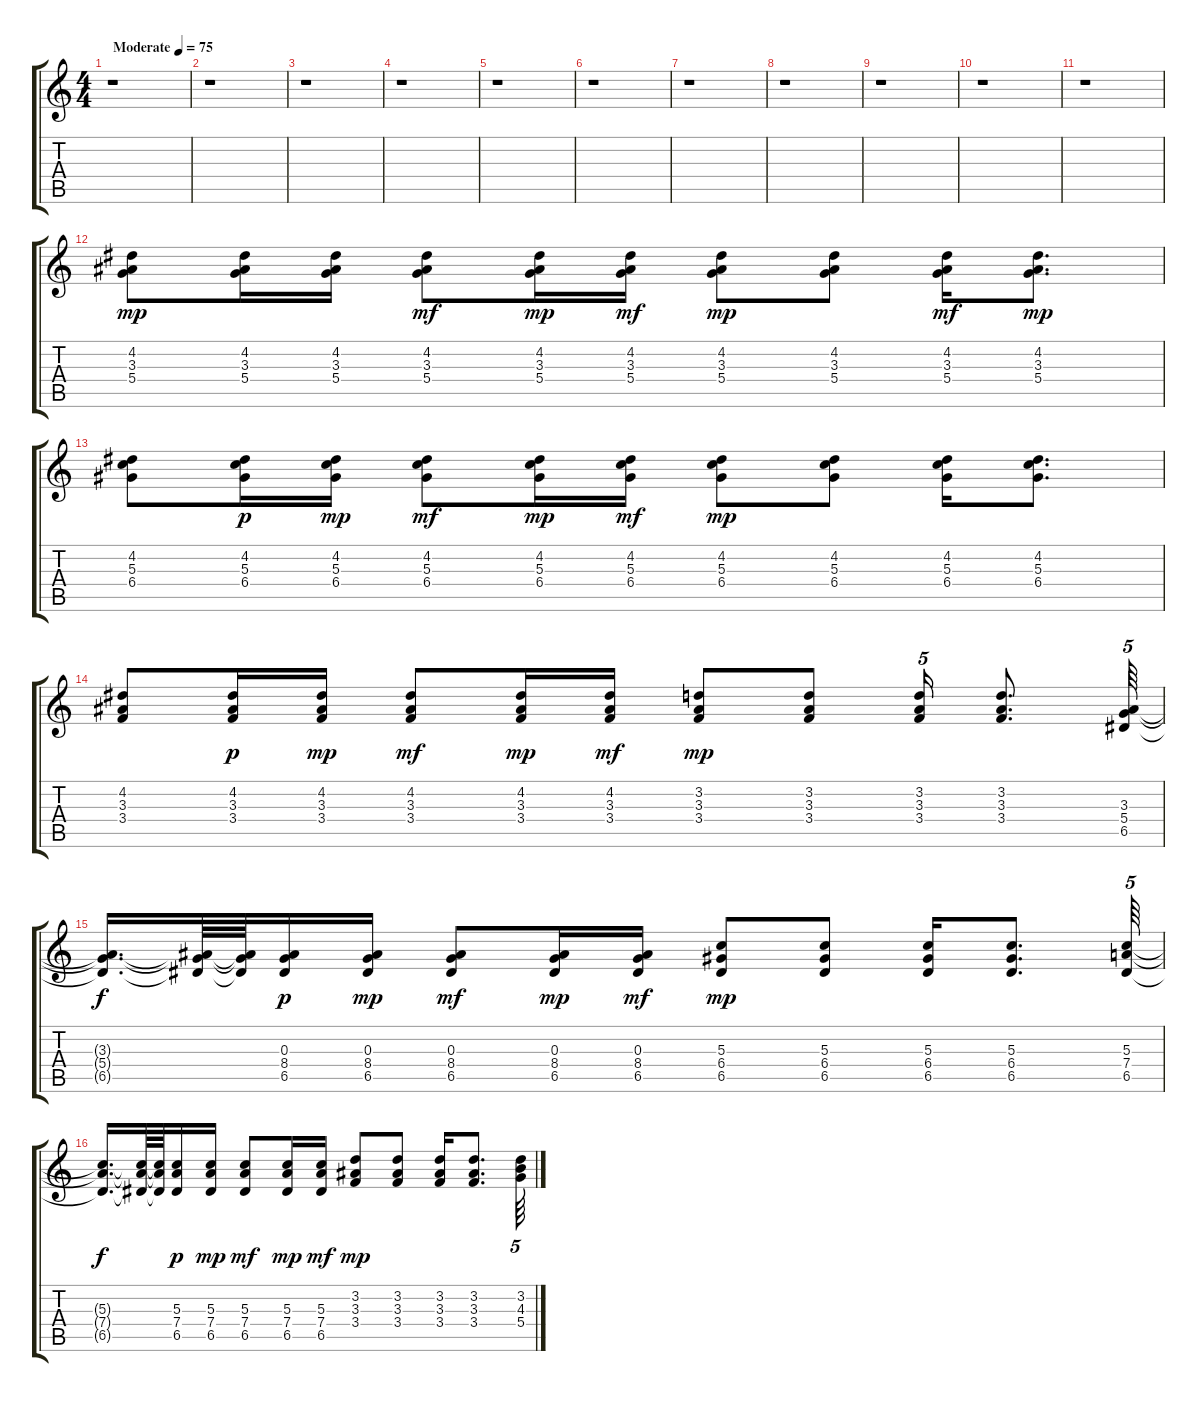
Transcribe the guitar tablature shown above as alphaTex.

\track "" {instrument acousticguitarsteel}
\staff {score tabs}
\tuning (E4 B3 G3 D3 A2 E2) {hide}
\ts (4 4)
\tempo (75 "Moderate")
\clef g2
\ks c
r.1{dy mp instrument acousticguitarsteel} |
r.1 |
r.1 |
r.1 |
r.1 |
r.1 |
r.1 |
r.1 |
r.1 |
r.1 |
r.1 |
(4.2 3.3 5.4).8 (4.2 3.3 5.4).16 (4.2 3.3 5.4).16 (4.2 3.3 5.4).8{dy mf} (4.2 3.3 5.4).16{dy mp} (4.2 3.3 5.4).16{dy mf} (4.2 3.3 5.4).8{dy mp} (4.2 3.3 5.4).8 (4.2 3.3 5.4).16{dy mf} (4.2 3.3 5.4).8{d dy mp} |
(4.2 5.3 6.4).8 (4.2 5.3 6.4).16{dy p} (4.2 5.3 6.4).16{dy mp} (4.2 5.3 6.4).8{dy mf} (4.2 5.3 6.4).16{dy mp} (4.2 5.3 6.4).16{dy mf} (4.2 5.3 6.4).8{dy mp} (4.2 5.3 6.4).8 (4.2 5.3 6.4).16 (4.2 5.3 6.4).8{d} |
(4.2 3.3 3.4).8 (4.2 3.3 3.4).16{dy p} (4.2 3.3 3.4).16{dy mp} (4.2 3.3 3.4).8{dy mf} (4.2 3.3 3.4).16{dy mp} (4.2 3.3 3.4).16{dy mf} (3.2 3.3 3.4).8{dy mp} (3.2 3.3 3.4).8 (3.2 3.3 3.4).16{tu (5 4)} (3.2 3.3 3.4).8{d} (3.3 5.4 6.5).64{tu (5 4)} |
(3.3{t} 5.4{t} 6.5{t}).16{d dy f} (3.3{t} 5.4{t} 6.5{t}).64 (3.3{t} 5.4{t} 6.5{t}).64 (0.3 8.4 6.5).16{dy p} (0.3 8.4 6.5).16{dy mp} (0.3 8.4 6.5).8{dy mf} (0.3 8.4 6.5).16{dy mp} (0.3 8.4 6.5).16{dy mf} (5.3 6.4 6.5).8{dy mp} (5.3 6.4 6.5).8 (5.3 6.4 6.5).16 (5.3 6.4 6.5).8{d} (5.3 7.4 6.5).64{tu (5 4)} |
(5.3{t} 7.4{t} 6.5{t}).16{d dy f} (5.3{t} 7.4{t} 6.5{t}).64 (5.3{t} 7.4{t} 6.5{t}).64 (5.3 7.4 6.5).16{dy p} (5.3 7.4 6.5).16{dy mp} (5.3 7.4 6.5).8{dy mf} (5.3 7.4 6.5).16{dy mp} (5.3 7.4 6.5).16{dy mf} (3.2 3.3 3.4).8{dy mp} (3.2 3.3 3.4).8 (3.2 3.3 3.4).16 (3.2 3.3 3.4).8{d} (3.2 4.3 5.4).64{tu (5 4)}
